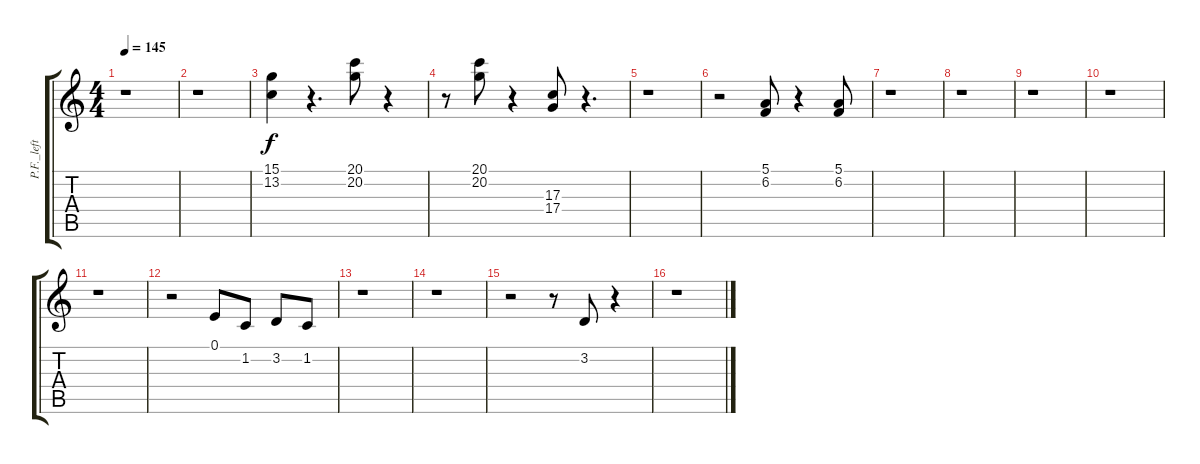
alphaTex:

\track ("P.F._left" "P.F._left") {instrument acousticgrandpiano}
\staff {score tabs}
\tuning (E4 B3 G3 D3 A2 E2) {hide}
\ts (4 4)
\tempo 145
\clef g2
\ks c
r.1{dy f} |
r.1 |
(15.1 13.2).4 r.4{d} (20.1 20.2).8 r.4 |
r.8 (20.1 20.2).8 r.4 (17.3 17.4).8 r.4{d} |
r.1 |
r.2 (5.1 6.2).8 r.4 (5.1 6.2).8 |
r.1 |
r.1 |
r.1 |
r.1 |
r.1 |
r.2 0.1.8 1.2.8 3.2.8 1.2.8 |
r.1 |
r.1 |
r.2 r.8 3.2.8 r.4 |
r.1
